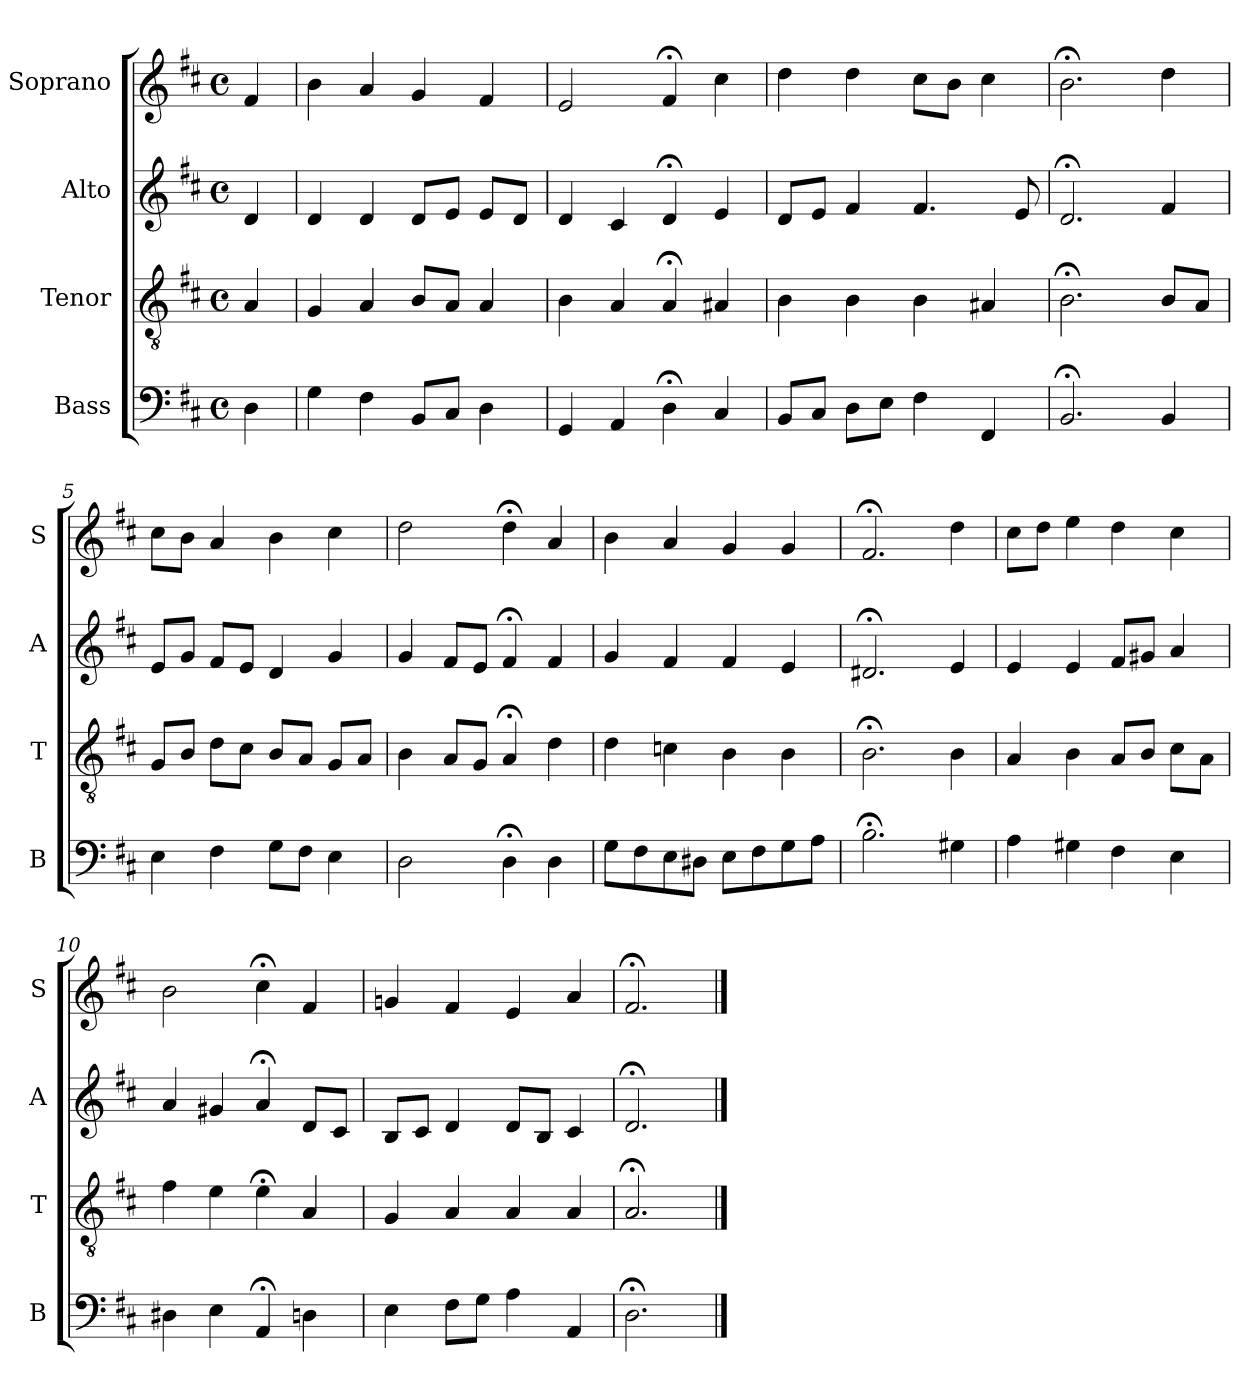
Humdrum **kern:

**kern	**kern	**kern	**kern
*part4	*part3	*part2	*part1
*staff4	*staff3	*staff2	*staff1
*I"Bass	*I"Tenor	*I"Alto	*I"Soprano
*I'B	*I'T	*I'A	*I'S
*clefF4	*clefGv2	*clefG2	*clefG2
*k[f#c#]	*k[f#c#]	*k[f#c#]	*k[f#c#]
*D:	*D:	*D:	*D:
*M4/4	*M4/4	*M4/4	*M4/4
*met(c)	*met(c)	*met(c)	*met(c)
*MM100	*MM100	*MM100	*MM100
=	=	=	=
4D	4A	4d	4f#
=1	=1	=1	=1
4G	4G	4d	4b
4F#	4A	4d	4a
8BBL	8BL	8dL	4g
8C#J	8AJ	8eJ	.
4D	4A	8eL	4f#
.	.	8dJ	.
=2	=2	=2	=2
4GG	4B	4d	2e
4AA	4A	4c#	.
4D;<	4A;<	4d;<	4f#;<
4C#	4A#X	4e	4cc#
=3	=3	=3	=3
8BBL	4B	8dL	4dd
8C#J	.	8eJ	.
8DL	4B	4f#	4dd
8EJ	.	.	.
4F#	4B	4.f#	8cc#L
.	.	.	8bJ
4FF#	4A#X	.	4cc#
.	.	8e	.
=4	=4	=4	=4
2.BB;<	2.B;<	2.d;<	2.b;<
4BB	8BL	4f#	4dd
.	8AJ	.	.
=5	=5	=5	=5
4E	8GL	8eL	8cc#L
.	8BJ	8gJ	8bJ
4F#	8dL	8f#L	4a
.	8c#J	8eJ	.
8GL	8BL	4d	4b
8F#J	8AJ	.	.
4E	8GL	4g	4cc#
.	8AJ	.	.
=6	=6	=6	=6
2D	4B	4g	2dd
.	8AL	8f#L	.
.	8GJ	8eJ	.
4D;<	4A;<	4f#;<	4dd;<
4D	4d	4f#	4a
=7	=7	=7	=7
8GL	4d	4g	4b
8F#	.	.	.
8E	4cn	4f#	4a
8D#XJ	.	.	.
8EL	4B	4f#	4g
8F#	.	.	.
8G	4B	4e	4g
8AJ	.	.	.
=8	=8	=8	=8
2.B;<	2.B;<	2.d#X;<	2.f#;<
4G#X	4B	4e	4dd
=9	=9	=9	=9
4A	4A	4e	8cc#L
.	.	.	8ddJ
4G#X	4B	4e	4ee
4F#	8AL	8f#L	4dd
.	8BJ	8g#XJ	.
4E	8c#L	4a	4cc#
.	8AJ	.	.
=10	=10	=10	=10
4D#X	4f#	4a	2b
4E	4e	4g#X	.
4AA;<	4e;<	4a;<	4cc#;<
4Dn	4A	8dL	4f#
.	.	8c#J	.
=11	=11	=11	=11
4E	4G	8BL	4gn
.	.	8c#J	.
8F#L	4A	4d	4f#
8GJ	.	.	.
4A	4A	8dL	4e
.	.	8BJ	.
4AA	4A	4c#	4a
=12	=12	=12	=12
2.D;<	2.A;<	2.d;<	2.f#;<
==	==	==	==
*-	*-	*-	*-
